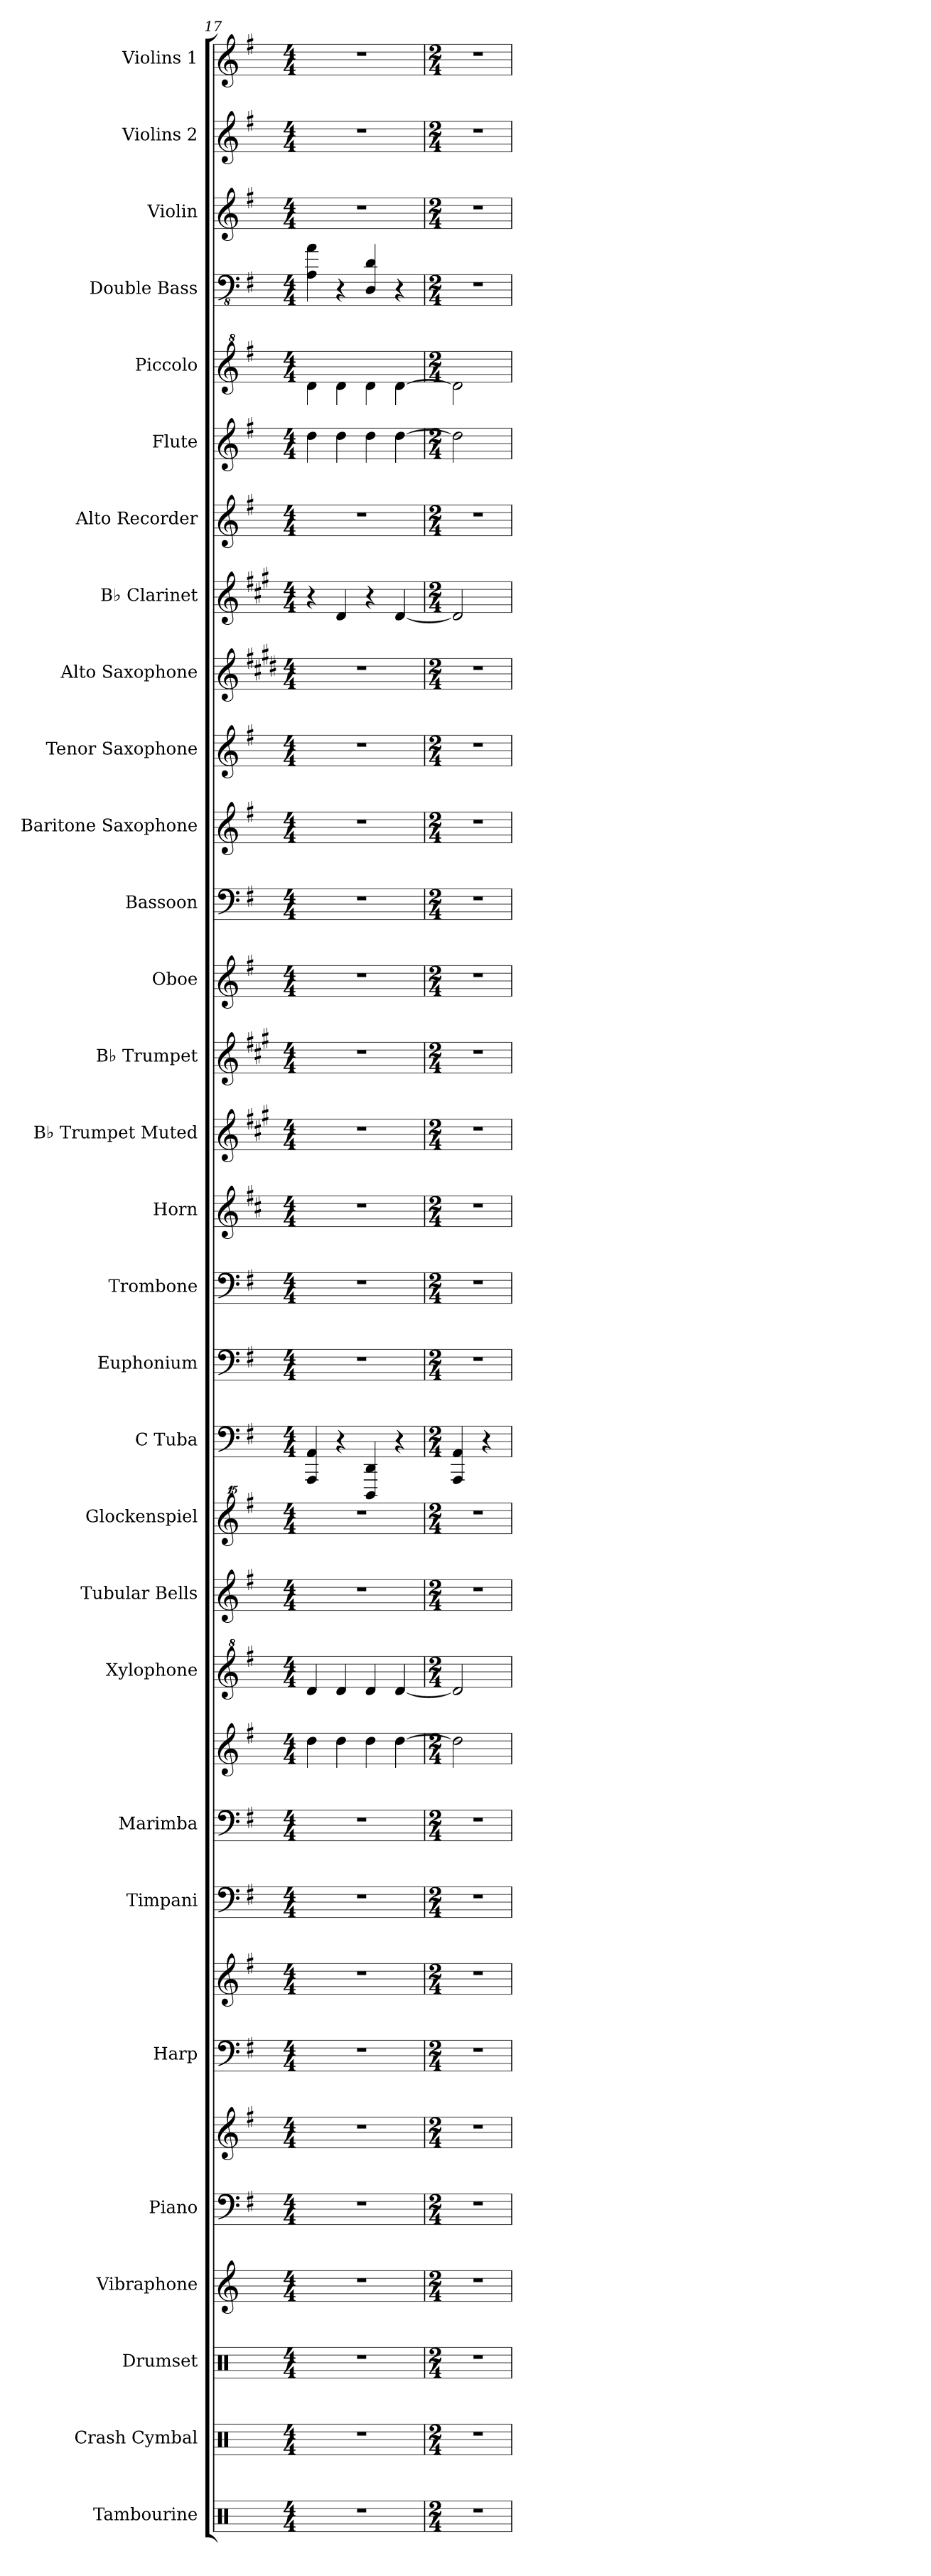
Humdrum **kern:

**kern	**kern	**kern	**kern	**kern	**kern	**kern	**kern	**kern	**kern	**kern	**kern	**kern	**kern	**kern	**kern	**kern	**kern	**kern	**kern	**kern	**kern	**kern	**kern	**kern	**kern	**kern	**kern	**kern	**kern	**kern	**kern	**kern
*part30	*part29	*part28	*part27	*part26	*part26	*part25	*part25	*part24	*part23	*part23	*part22	*part21	*part20	*part19	*part18	*part17	*part16	*part15	*part14	*part13	*part12	*part11	*part10	*part9	*part8	*part7	*part6	*part5	*part4	*part3	*part2	*part1
*staff33	*staff32	*staff31	*staff30	*staff29	*staff28	*staff27	*staff26	*staff25	*staff24	*staff23	*staff22	*staff21	*staff20	*staff19	*staff18	*staff17	*staff16	*staff15	*staff14	*staff13	*staff12	*staff11	*staff10	*staff9	*staff8	*staff7	*staff6	*staff5	*staff4	*staff3	*staff2	*staff1
*I"Tambourine	*I"Crash Cymbal	*I"Drumset	*I"Vibraphone	*I"Piano	*	*I"Harp	*	*I"Timpani	*I"Marimba	*	*I"Xylophone	*I"Tubular Bells	*I"Glockenspiel	*I"C Tuba	*I"Euphonium	*I"Trombone	*I"Horn	*I"B♭ Trumpet Muted	*I"B♭ Trumpet	*I"Oboe	*I"Bassoon	*I"Baritone Saxophone	*I"Tenor Saxophone	*I"Alto Saxophone	*I"B♭ Clarinet	*I"Alto Recorder	*I"Flute	*I"Piccolo	*I"Double Bass	*I"Violin	*I"Violins 2	*I"Violins 1
*I'Tamb.	*I'Cr. Cym.	*I'Drs.	*I'Vib.	*I'Pno.	*	*I'Hrp.	*	*I'Timp.	*I'Mrm.	*	*I'Xyl.	*I'Tu. Be.	*I'Glk.	*I'C Tu.	*I'Eu.	*I'Trb.	*I'Hn.	*I'B♭ Tpt. Mut	*I'B♭ Tpt.	*I'Ob.	*I'Bsn.	*I'Bar. Sax.	*I'T. Sax.	*I'A. Sax.	*I'B♭ Cl.	*I'A. Rec.	*I'Fl.	*I'Picc.	*	*I'Vln.	*I'Vlns. 2	*I'Vlns. 1
*clefX	*clefX	*clefX	*clefG2	*clefF4	*clefG2	*clefF4	*clefG2	*clefF4	*clefF4	*clefG2	*clefG^2	*clefG2	*clefG^^2	*clefF4	*clefF4	*clefF4	*clefG2	*clefG2	*clefG2	*clefG2	*clefF4	*clefG2	*clefG2	*clefG2	*clefG2	*clefG2	*clefG2	*clefG^2	*clefFv4	*clefG2	*clefG2	*clefG2
*	*	*	*	*	*	*	*	*	*	*	*	*	*	*	*	*	*ITrd4c7	*ITrd1c2	*ITrd1c2	*	*	*ITrd12c21	*ITrd8c14	*ITrd5c9	*ITrd1c2	*	*	*ITrd-7c-12	*ITrd7c12	*	*	*
*k[]	*k[]	*k[]	*k[]	*k[f#]	*k[f#]	*k[f#]	*k[f#]	*k[f#]	*k[f#]	*k[f#]	*k[f#]	*k[f#]	*k[f#]	*k[f#]	*k[f#]	*k[f#]	*k[f#]	*k[f#]	*k[f#]	*k[f#]	*k[f#]	*k[f#]	*k[f#]	*k[f#]	*k[f#]	*k[f#]	*k[f#]	*k[f#]	*k[f#]	*k[f#]	*k[f#]	*k[f#]
*C:	*C:	*C:	*C:	*G:	*G:	*G:	*G:	*G:	*G:	*G:	*G:	*G:	*G:	*G:	*G:	*G:	*G:	*G:	*G:	*G:	*G:	*G:	*G:	*G:	*G:	*G:	*G:	*G:	*G:	*G:	*G:	*G:
*M4/4	*M4/4	*M4/4	*M4/4	*M4/4	*M4/4	*M4/4	*M4/4	*M4/4	*M4/4	*M4/4	*M4/4	*M4/4	*M4/4	*M4/4	*M4/4	*M4/4	*M4/4	*M4/4	*M4/4	*M4/4	*M4/4	*M4/4	*M4/4	*M4/4	*M4/4	*M4/4	*M4/4	*M4/4	*M4/4	*M4/4	*M4/4	*M4/4
=17	=17	=17	=17	=17	=17	=17	=17	=17	=17	=17	=17	=17	=17	=17	=17	=17	=17	=17	=17	=17	=17	=17	=17	=17	=17	=17	=17	=17	=17	=17	=17	=17
1r	1r	1r	1r	1r	1r	1r	1r	1r	1r	4dd\	4dd/	1r	1r	4AAA/ 4AA/	1r	1r	1r	1r	1r	1r	1r	1r	1r	1r	4r	1r	4dd\	4ddd\	4AAA\ 4AA\	1r	1r	1r
.	.	.	.	.	.	.	.	.	.	4dd\	4dd/	.	.	4r	.	.	.	.	.	.	.	.	.	.	4c/	.	4dd\	4ddd\	4r	.	.	.
.	.	.	.	.	.	.	.	.	.	4dd\	4dd/	.	.	4DDD/ 4DD/	.	.	.	.	.	.	.	.	.	.	4r	.	4dd\	4ddd\	4DDD/ 4DD/	.	.	.
.	.	.	.	.	.	.	.	.	.	[4dd\	[4dd/	.	.	4r	.	.	.	.	.	.	.	.	.	.	[4c/	.	[4dd\	[4ddd\	4r	.	.	.
=18	=18	=18	=18	=18	=18	=18	=18	=18	=18	=18	=18	=18	=18	=18	=18	=18	=18	=18	=18	=18	=18	=18	=18	=18	=18	=18	=18	=18	=18	=18	=18	=18
*M2/4	*M2/4	*M2/4	*M2/4	*M2/4	*M2/4	*M2/4	*M2/4	*M2/4	*M2/4	*M2/4	*M2/4	*M2/4	*M2/4	*M2/4	*M2/4	*M2/4	*M2/4	*M2/4	*M2/4	*M2/4	*M2/4	*M2/4	*M2/4	*M2/4	*M2/4	*M2/4	*M2/4	*M2/4	*M2/4	*M2/4	*M2/4	*M2/4
2r	2r	2r	2r	2r	2r	2r	2r	2r	2r	2dd\]	2dd/]	2r	2r	4AAA/ 4AA/	2r	2r	2r	2r	2r	2r	2r	2r	2r	2r	2c/]	2r	2dd\]	2ddd\]	2r	2r	2r	2r
.	.	.	.	.	.	.	.	.	.	.	.	.	.	4r	.	.	.	.	.	.	.	.	.	.	.	.	.	.	.	.	.	.
=	=	=	=	=	=	=	=	=	=	=	=	=	=	=	=	=	=	=	=	=	=	=	=	=	=	=	=	=	=	=	=	=
*-	*-	*-	*-	*-	*-	*-	*-	*-	*-	*-	*-	*-	*-	*-	*-	*-	*-	*-	*-	*-	*-	*-	*-	*-	*-	*-	*-	*-	*-	*-	*-	*-
